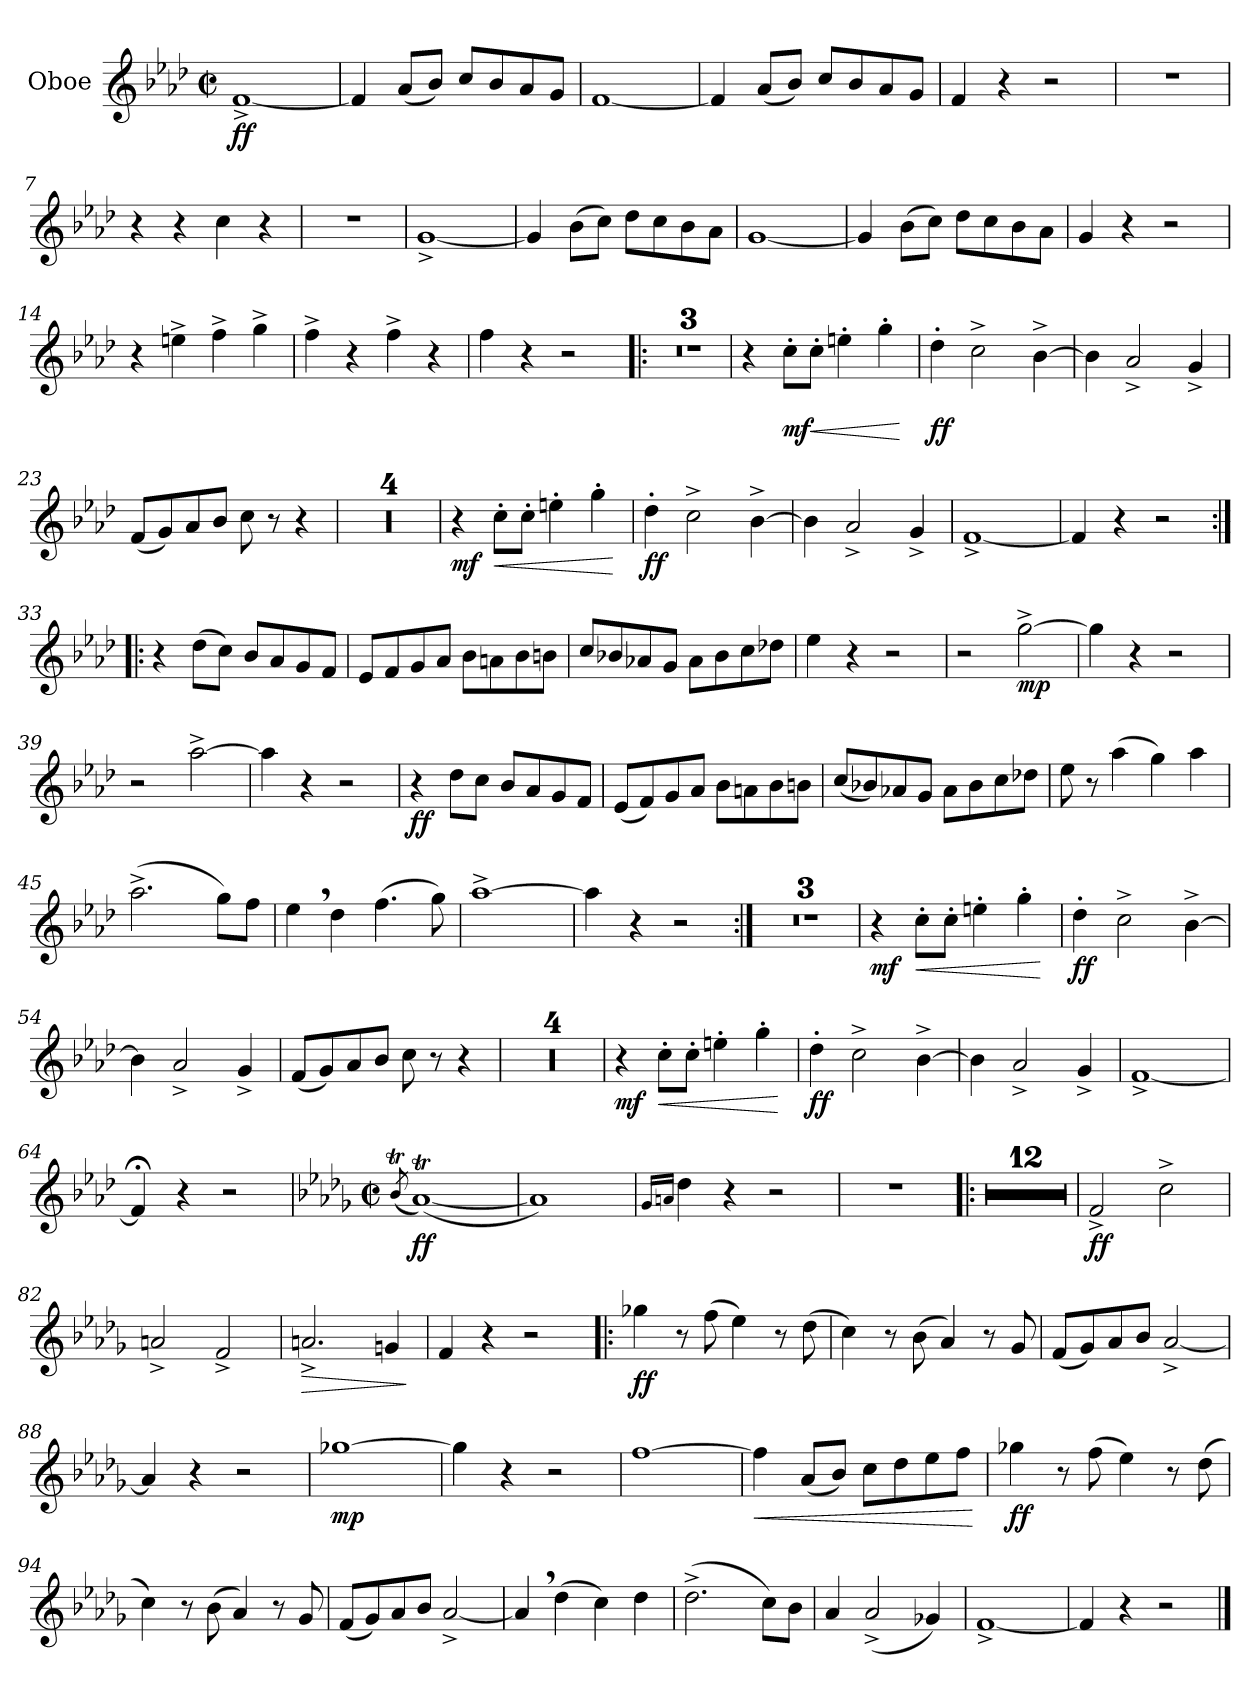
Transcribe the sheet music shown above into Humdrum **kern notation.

**kern	**dynam
*part1	*part1
*staff1	*staff1
*I"Oboe	*
*I'Ob.	*
*clefG2	*
*k[b-e-a-d-]	*
*A-:	*
*M2/2	*
*met(c|)	*
=1	=1
!	!LO:DY:b
[1f^	ff
=2	=2
4f/]	.
(8a-/L	.
8b-/J)	.
8cc/L	.
8b-/	.
8a-/	.
8g/J	.
=3	=3
[1f	.
=4	=4
4f/]	.
(8a-/L	.
8b-/J)	.
8cc/L	.
8b-/	.
8a-/	.
8g/J	.
=5	=5
4f/	.
4r	.
2r	.
=6	=6
1r	.
=7	=7
4r	.
4r	.
4cc\	.
4r	.
=8	=8
1r	.
=9	=9
[1g^	.
!!LO:LB:g=z
=10	=10
4g/]	.
(8b-\L	.
8cc\J)	.
8dd-\L	.
8cc\	.
8b-\	.
8a-\J	.
=11	=11
[1g	.
=12	=12
4g/]	.
(8b-\L	.
8cc\J)	.
8dd-\L	.
8cc\	.
8b-\	.
8a-\J	.
=13	=13
4g/	.
4r	.
2r	.
=14	=14
4r	.
4een^\	.
4ff^\	.
4gg^\	.
=15	=15
4ff^\	.
4r	.
4ff^\	.
4r	.
=16	=16
4ff\	.
4r	.
2r	.
=17!|:	=17!|:
1r	.
=18	=18
1r	.
=19	=19
1r	.
!!LO:LB:g=z
=20	=20
4r	.
!	!LO:DY:b
8cc'\L	mf
!	!LO:HP:b
8cc'\J	<
4een'\	.
4gg'\	.
.	[
=21	=21
!	!LO:DY:b
4dd-'\	ff
2cc^\	.
[4b-^\	.
=22	=22
4b-\]	.
2a-^/	.
4g^/	.
=23	=23
(8f/L	.
8g/)	.
8a-/	.
8b-/J	.
8cc\	.
8r	.
4r	.
=24	=24
1r	.
=25	=25
1r	.
=26	=26
1r	.
=27	=27
1r	.
=28	=28
!	!LO:DY:b
4r	mf
!	!LO:HP:b
8cc'\L	<
8cc'\J	.
4een'\	.
4gg'\	.
.	[
=29	=29
!	!LO:DY:b
4dd-'\	ff
2cc^\	.
[4b-^\	.
=30	=30
4b-\]	.
2a-^/	.
4g^/	.
=31	=31
[1f^	.
!!LO:LB:g=z
=32	=32
4f/]	.
4r	.
2r	.
=33:|!|:	=33:|!|:
4r	.
(8dd-\L	.
8cc\J)	.
8b-/L	.
8a-/	.
8g/	.
8f/J	.
=34	=34
8e-/L	.
8f/	.
8g/	.
8a-/J	.
8b-\L	.
8an\	.
8b-\	.
8bn\J	.
=35	=35
8cc/L	.
8b-X/	.
8a-X/	.
8g/J	.
8a-\L	.
8b-\	.
8cc\	.
8dd-X\J	.
=36	=36
4ee-\	.
4r	.
2r	.
=37	=37
2r	.
!	!LO:DY:b
[2gg^\	mp
!!LO:LB:g=z
=38	=38
4gg\]	.
4r	.
2r	.
=39	=39
2r	.
[2aa-^\	.
=40	=40
4aa-\]	.
4r	.
2r	.
=41	=41
!	!LO:DY:b
4r	ff
8dd-\L	.
8cc\J	.
8b-/L	.
8a-/	.
8g/	.
8f/J	.
=42	=42
(8e-/L	.
8f/)	.
8g/	.
8a-/J	.
8b-\L	.
8an\	.
8b-\	.
8bn\J	.
=43	=43
(8cc/L	.
8b-X/)	.
8a-X/	.
8g/J	.
8a-\L	.
8b-\	.
8cc\	.
8dd-X\J	.
!!LO:LB:g=z
=44	=44
8ee-\	.
8r	.
(4aa-\	.
4gg\)	.
4aa-\	.
=45	=45
(2.aa-^\	.
8gg\L)	.
8ff\J	.
=46	=46
4ee-,\	.
4dd-\	.
(4.ff\	.
8gg\)	.
=47	=47
[1aa-^	.
=48	=48
4aa-\]	.
4r	.
2r	.
=49:|!	=49:|!
1r	.
=50	=50
1r	.
=51	=51
1r	.
=52	=52
!	!LO:DY:b
4r	mf
!	!LO:HP:b
8cc'\L	<
8cc'\J	.
4een'\	.
4gg'\	.
.	[
=53	=53
!	!LO:DY:b
4dd-'\	ff
2cc^\	.
[4b-^\	.
=54	=54
4b-\]	.
2a-^/	.
4g^/	.
!!LO:LB:g=z
=55	=55
(8f/L	.
8g/)	.
8a-/	.
8b-/J	.
8cc\	.
8r	.
4r	.
=56	=56
1r	.
=57	=57
1r	.
=58	=58
1r	.
=59	=59
1r	.
=60	=60
!	!LO:DY:b
4r	mf
!	!LO:HP:b
8cc'\L	<
8cc'\J	.
4een'\	.
4gg'\	.
.	[
=61	=61
!	!LO:DY:b
4dd-'\	ff
2cc^\	.
[4b-^\	.
=62	=62
4b-\]	.
2a-^/	.
4g^/	.
=63	=63
[1f^	.
=64	=64
4f;</]	.
4r	.
2r	.
=65	=65
*k[b-e-a-d-g-]	*
*D-:	*
*M2/2	*
*met(c|)	*
(8qb-T/	.
!	!LO:DY:b
([1a-T)	ff
=66	=66
1a-])	.
!!LO:LB:g=z
=67	=67
16qg-/LL	.
16qan/JJ	.
4dd-\	.
4r	.
2r	.
=68	=68
1r	.
=69!|:	=69!|:
1r	.
=70	=70
1r	.
=71	=71
1r	.
=72	=72
1r	.
=73	=73
1r	.
=74	=74
1r	.
=75	=75
1r	.
=76	=76
1r	.
=77	=77
1r	.
=78	=78
1r	.
=79	=79
1r	.
=80	=80
1r	.
=81	=81
!	!LO:DY:b
2f^/	ff
2cc^\	.
=82	=82
2an^/	.
2f^/	.
=83	=83
!	!LO:HP:b
2.an^/	>
4gn/	.
.	]
=84	=84
4f/	.
4r	.
2r	.
=85!|:	=85!|:
!	!LO:DY:b
4gg-X\	ff
8r	.
(8ff\	.
4ee-\)	.
8r	.
(8dd-\	.
=86	=86
4cc\)	.
8r	.
(8b-\	.
4a-/)	.
8r	.
8g-/	.
!!LO:LB:g=z
=87	=87
(8f/L	.
8g-/)	.
8a-/	.
8b-/J	.
[2a-^/	.
=88	=88
4a-/]	.
4r	.
2r	.
=89	=89
!	!LO:DY:b
[1gg-X	mp
=90	=90
4gg-\]	.
4r	.
2r	.
=91	=91
[1ff	.
=92	=92
!	!LO:HP:b
4ff\]	<
(8a-/L	.
8b-/J)	.
8cc\L	.
8dd-\	.
8ee-\	.
8ff\J	.
.	[
=93	=93
!	!LO:DY:b
4gg-X\	ff
8r	.
(8ff\	.
4ee-\)	.
8r	.
(8dd-\	.
=94	=94
4cc\)	.
8r	.
(8b-\	.
4a-/)	.
8r	.
8g-/	.
!!LO:PB:g=z
=95	=95
(8f/L	.
8g-/)	.
8a-/	.
8b-/J	.
[2a-^/	.
=96	=96
4a-,/]	.
(4dd-\	.
4cc\)	.
4dd-\	.
=97	=97
(2.dd-^\	.
8cc\L)	.
8b-\J	.
=98	=98
4a-/	.
(2a-^/	.
4g-X/)	.
=99	=99
[1f^	.
=100	=100
4f/]	.
4r	.
2r	.
==	==
*-	*-
